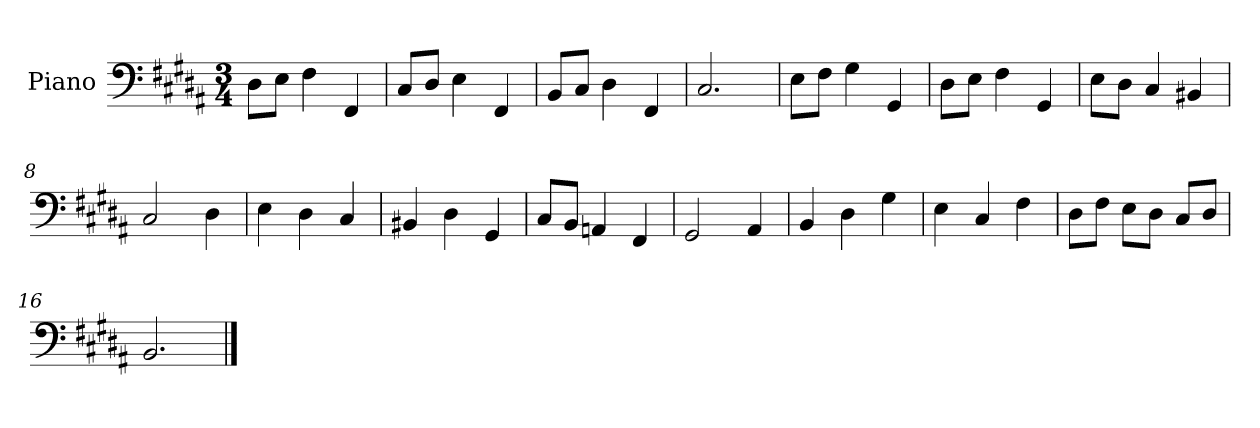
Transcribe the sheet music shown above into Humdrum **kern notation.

**kern
*part1
*staff1
*I"Piano
*I'Pno
*clefF4
*k[f#c#g#d#a#]
*M3/4
=1
8D#\L
8E\J
4F#\
4FF#/
=2
8C#/L
8D#/J
4E\
4FF#/
=3
8BB/L
8C#/J
4D#\
4FF#/
=4
2.C#/
=5
8E\L
8F#\J
4G#\
4GG#/
=6
8D#\L
8E\J
4F#\
4GG#/
=7
8E\L
8D#\J
4C#/
4BB#X/
=8
2C#/
4D#\
=9
4E\
4D#\
4C#/
=10
4BB#X/
4D#\
4GG#/
=11
8C#/L
8BB/J
4AAn/
4FF#/
=12
2GG#/
4AA#/
=13
4BB/
4D#\
4G#\
=14
4E\
4C#/
4F#\
=15
8D#\L
8F#\J
8E\L
8D#\J
8C#/L
8D#/J
=16
2.BB/
==
*-
